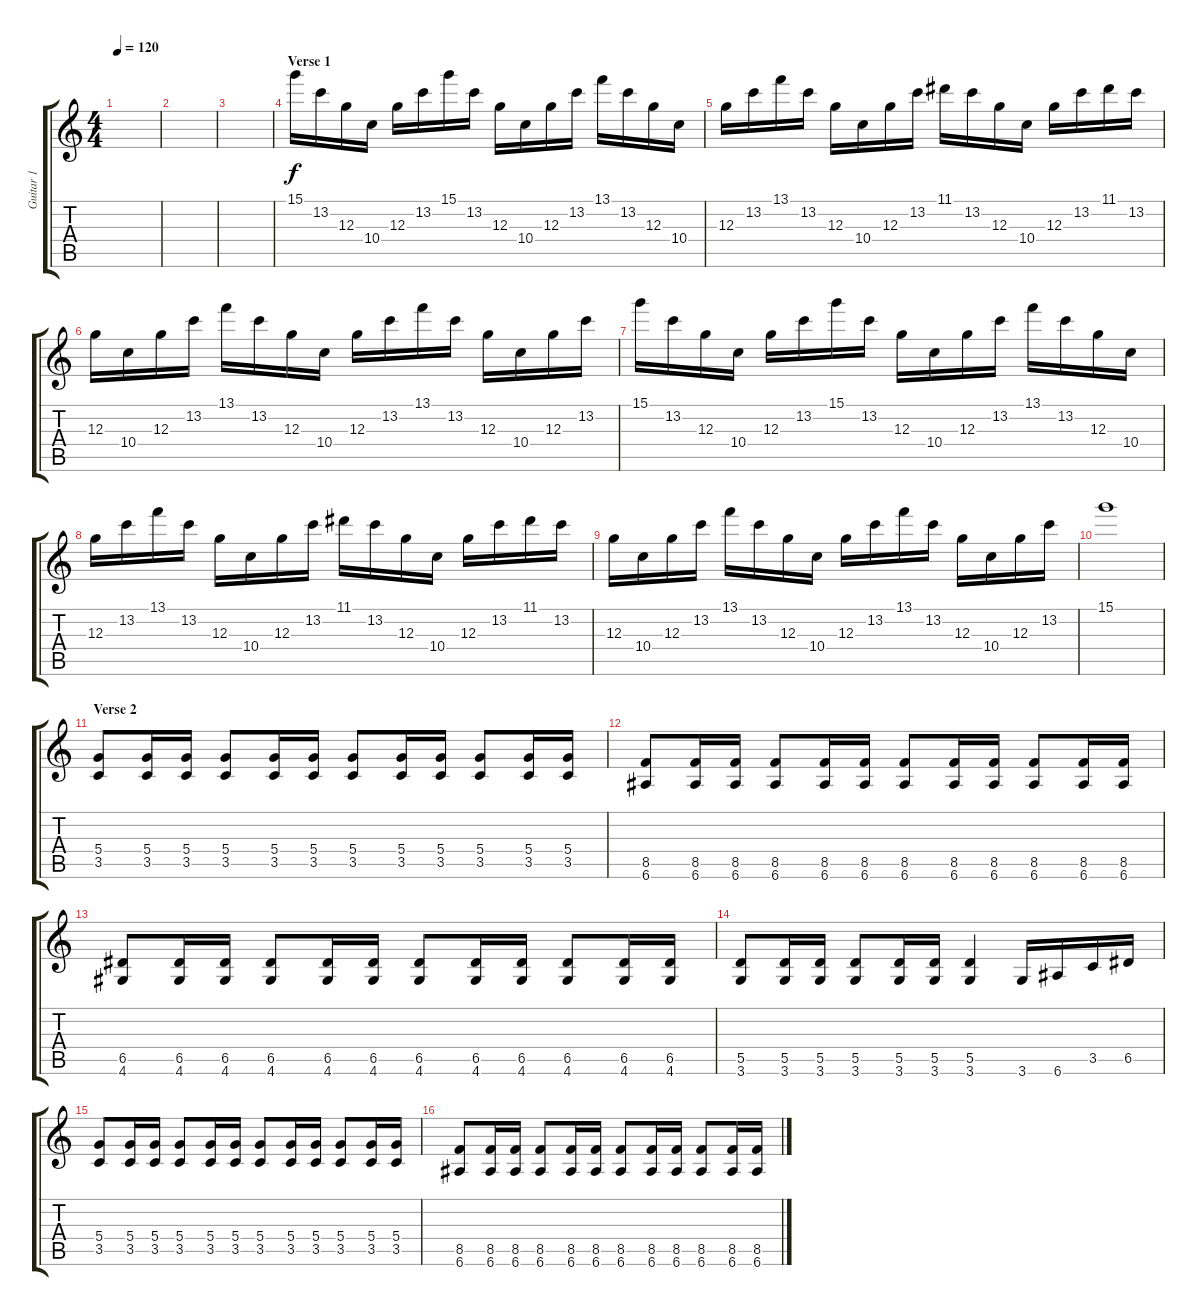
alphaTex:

\track ("Guitar 1" "Guitar 1") {instrument distortionguitar}
\staff {score tabs}
\tuning (E4 B3 G3 D3 A2 E2) {hide}
\ts (4 4)
\tempo 120
\clef g2
\ks c
|
|
|
\section ("" "Verse 1")
15.1.16{instrument distortionguitar} 13.2.16 12.3.16 10.4.16 12.3.16 13.2.16 15.1.16 13.2.16 12.3.16 10.4.16 12.3.16 13.2.16 13.1.16 13.2.16 12.3.16 10.4.16 |
12.3.16 13.2.16 13.1.16 13.2.16 12.3.16 10.4.16 12.3.16 13.2.16 11.1.16 13.2.16 12.3.16 10.4.16 12.3.16 13.2.16 11.1.16 13.2.16 |
12.3.16 10.4.16 12.3.16 13.2.16 13.1.16 13.2.16 12.3.16 10.4.16 12.3.16 13.2.16 13.1.16 13.2.16 12.3.16 10.4.16 12.3.16 13.2.16 |
15.1.16 13.2.16 12.3.16 10.4.16 12.3.16 13.2.16 15.1.16 13.2.16 12.3.16 10.4.16 12.3.16 13.2.16 13.1.16 13.2.16 12.3.16 10.4.16 |
12.3.16 13.2.16 13.1.16 13.2.16 12.3.16 10.4.16 12.3.16 13.2.16 11.1.16 13.2.16 12.3.16 10.4.16 12.3.16 13.2.16 11.1.16 13.2.16 |
12.3.16 10.4.16 12.3.16 13.2.16 13.1.16 13.2.16 12.3.16 10.4.16 12.3.16 13.2.16 13.1.16 13.2.16 12.3.16 10.4.16 12.3.16 13.2.16 |
15.1.1 |
\section ("" "Verse 2")
(5.4 3.5).8 (5.4 3.5).16 (5.4 3.5).16 (5.4 3.5).8 (5.4 3.5).16 (5.4 3.5).16 (5.4 3.5).8 (5.4 3.5).16 (5.4 3.5).16 (5.4 3.5).8 (5.4 3.5).16 (5.4 3.5).16 |
(8.5 6.6).8 (8.5 6.6).16 (8.5 6.6).16 (8.5 6.6).8 (8.5 6.6).16 (8.5 6.6).16 (8.5 6.6).8 (8.5 6.6).16 (8.5 6.6).16 (8.5 6.6).8 (8.5 6.6).16 (8.5 6.6).16 |
(6.5 4.6).8 (6.5 4.6).16 (6.5 4.6).16 (6.5 4.6).8 (6.5 4.6).16 (6.5 4.6).16 (6.5 4.6).8 (6.5 4.6).16 (6.5 4.6).16 (6.5 4.6).8 (6.5 4.6).16 (6.5 4.6).16 |
(5.5 3.6).8 (5.5 3.6).16 (5.5 3.6).16 (5.5 3.6).8 (5.5 3.6).16 (5.5 3.6).16 (5.5 3.6).4 3.6.16 6.6.16 3.5.16 6.5.16 |
(5.4 3.5).8 (5.4 3.5).16 (5.4 3.5).16 (5.4 3.5).8 (5.4 3.5).16 (5.4 3.5).16 (5.4 3.5).8 (5.4 3.5).16 (5.4 3.5).16 (5.4 3.5).8 (5.4 3.5).16 (5.4 3.5).16 |
(8.5 6.6).8 (8.5 6.6).16 (8.5 6.6).16 (8.5 6.6).8 (8.5 6.6).16 (8.5 6.6).16 (8.5 6.6).8 (8.5 6.6).16 (8.5 6.6).16 (8.5 6.6).8 (8.5 6.6).16 (8.5 6.6).16
